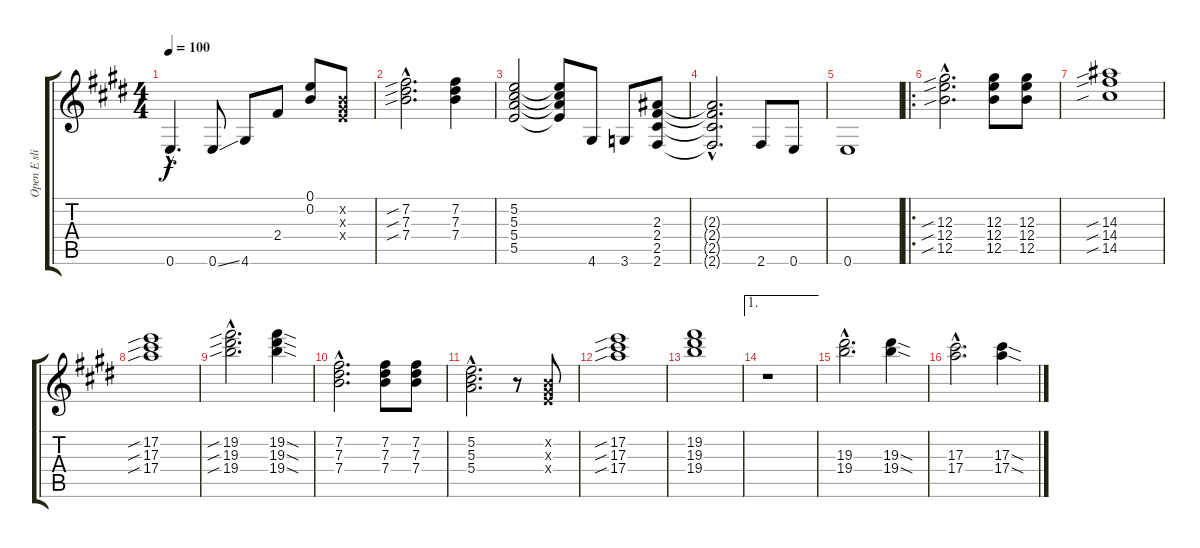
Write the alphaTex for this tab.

\track ("Open E slide" "Open E sli") {instrument distortionguitar}
\staff {score tabs}
\tuning (E4 B3 Ab3 E3 B2 E2) {hide}
\ts (4 4)
\tempo 100
\clef g2
\ks e
0.6{hac}.4{d dy f} 0.6{ss}.8 4.6.8 2.4.8 (0.1 0.2).8 (0.2{x} 0.3{x} 0.4{x}).8 |
(7.2{sib hac} 7.3{sib hac} 7.4{sib hac}).2{d} (7.2 7.3 7.4).4 |
(5.2 5.3 5.4 5.5).2 (5.2{t} 5.3{t} 5.4{t} 5.5{t}).8 4.6.8 3.6.8 (2.3 2.4 2.5 2.6).8 |
(2.3{hac t} 2.4{hac t} 2.5{hac t} 2.6{hac t}).2{d} 2.6.8 0.6.8 |
0.6.1 |
\ro
(12.3{sib hac} 12.4{sib hac} 12.5{sib hac}).2{d} (12.3 12.4 12.5).8 (12.3 12.4 12.5).8 |
(14.3{sib} 14.4{sib} 14.5{sib}).1 |
(17.2{sib} 17.3{sib} 17.4{sib}).1 |
(19.2{sib hac} 19.3{sib hac} 19.4{sib hac}).2{d} (19.2{sod} 19.3{sod} 19.4{sod}).4 |
(7.2{hac} 7.3{hac} 7.4{hac}).2{d} (7.2 7.3 7.4).8 (7.2 7.3 7.4).8 |
(5.2{hac} 5.3{hac} 5.4{hac}).2{d} r.8 (0.2{x} 0.3{x} 0.4{x}).8 |
(17.2{sib} 17.3{sib} 17.4{sib}).1 |
(19.2 19.3 19.4).1 |
\ae 1
r.1 |
(19.3{hac} 19.4{hac}).2{d} (19.3{sod} 19.4{sod}).4 |
(17.3{hac} 17.4{hac}).2{d} (17.3{sod} 17.4{sod}).4
